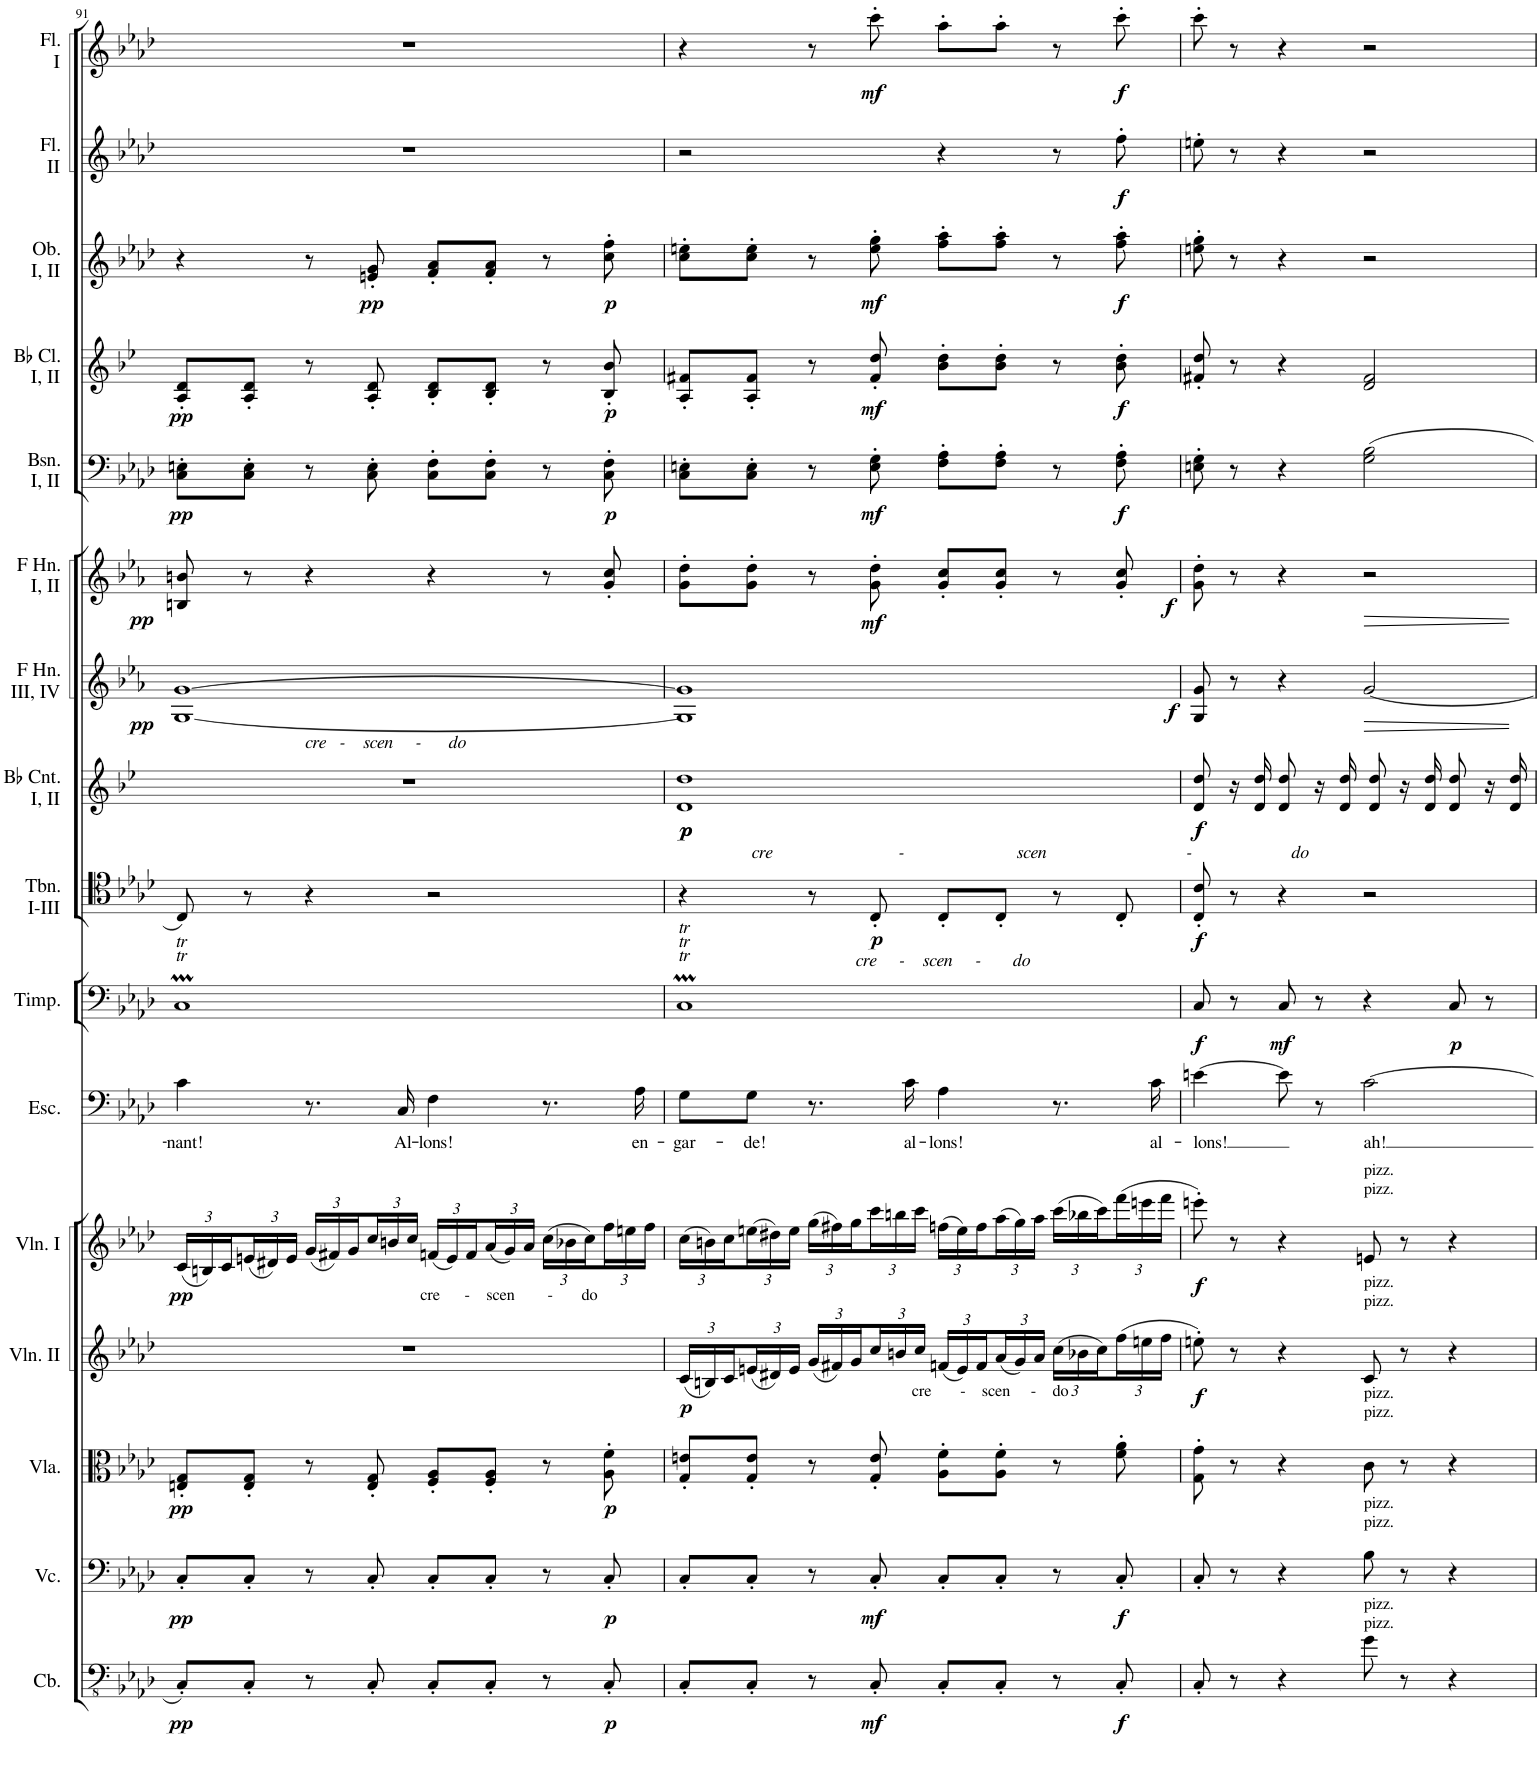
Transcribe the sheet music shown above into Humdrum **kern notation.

**kern	**dynam	**kern	**dynam	**kern	**dynam	**kern	**dynam	**kern	**dynam	**kern	**text	**kern	**dynam	**kern	**text	**dynam	**kern	**dynam	**kern	**dynam	**kern	**dynam	**kern	**dynam	**kern	**dynam	**kern	**dynam	**kern	**dynam	**kern	**dynam
*part16	*part16	*part15	*part15	*part14	*part14	*part13	*part13	*part12	*part12	*part11	*part11	*part10	*part10	*part9	*part9	*part9	*part8	*part8	*part7	*part7	*part6	*part6	*part5	*part5	*part4	*part4	*part3	*part3	*part2	*part2	*part1	*part1
*staff16	*staff16	*staff15	*staff15	*staff14	*staff14	*staff13	*staff13	*staff12	*staff12	*staff11	*staff11	*staff10	*staff10	*staff9	*staff9	*staff9	*staff8	*staff8	*staff7	*staff7	*staff6	*staff6	*staff5	*staff5	*staff4	*staff4	*staff3	*staff3	*staff2	*staff2	*staff1	*staff1
*I"Contrabass	*	*I"Violoncello	*	*I"Viola	*	*I"Violin II	*	*I"Violin I	*	*I"Escamillo	*	*I"Timpani	*	*I"Trombone I, II, III	*	*	*I"Bb Cornet I, II	*	*I"Horn in F III, IV	*	*I"Horn in F I, II	*	*I"Bassoon I, II	*	*I"Bb Clarinet I, II	*	*I"Oboe I, II	*	*I"Flute II	*	*I"Flute I	*
*I'Cb.	*	*I'Vc.	*	*I'Vla.	*	*I'Vln. II	*	*I'Vln. I	*	*I'Esc.	*	*I'Timp.	*	*I'Tbn. I-III	*	*	*I'Bb Cnt. I, II	*	*	*	*	*	*I'Bsn. I, II	*	*I'Bb Cl. I, II	*	*I'Ob. I, II	*	*I'Fl. II	*	*I'Fl. I	*
!!LO:PB:g=z
*clefFv4	*	*clefF4	*	*clefC3	*	*clefG2	*	*clefG2	*	*clefF4	*	*clefF4	*	*clefC4	*	*	*clefG2	*	*clefG2	*	*clefG2	*	*clefF4	*	*clefG2	*	*clefG2	*	*clefG2	*	*clefG2	*
*	*	*	*	*	*	*	*	*	*	*	*	*	*	*	*	*	*Trd1c2	*	*Trd4c7	*	*Trd4c7	*	*	*	*Trd1c2	*	*	*	*	*	*	*
*k[b-e-a-d-]	*	*k[b-e-a-d-]	*	*k[b-e-a-d-]	*	*k[b-e-a-d-]	*	*k[b-e-a-d-]	*	*k[b-e-a-d-]	*	*k[b-e-a-d-]	*	*k[b-e-a-d-]	*	*	*k[b-e-]	*	*k[b-e-a-]	*	*k[b-e-a-]	*	*k[b-e-a-d-]	*	*k[b-e-]	*	*k[b-e-a-d-]	*	*k[b-e-a-d-]	*	*k[b-e-a-d-]	*
*M4/4	*	*M4/4	*	*M4/4	*	*M4/4	*	*M4/4	*	*M4/4	*	*M4/4	*	*M4/4	*	*	*M4/4	*	*M4/4	*	*M4/4	*	*M4/4	*	*M4/4	*	*M4/4	*	*M4/4	*	*M4/4	*
*met(c)	*	*met(c)	*	*met(c)	*	*met(c)	*	*met(c)	*	*met(c)	*	*met(c)	*	*met(c)	*	*	*met(c)	*	*met(c)	*	*met(c)	*	*met(c)	*	*met(c)	*	*met(c)	*	*met(c)	*	*met(c)	*
*	*	*	*	*	*	*	*	*Xbrackettup	*	*	*	*	*	*	*	*	*	*	*	*	*	*	*	*	*	*	*	*	*	*	*	*
=91	=91	=91	=91	=91	=91	=91	=91	=91	=91	=91	=91	=91	=91	=91	=91	=91	=91	=91	=91	=91	=91	=91	=91	=91	=91	=91	=91	=91	=91	=91	=91	=91
!	!	!	!	!	!	!	!	!	!	!	!	!LO:TX:a:i:t=tr	!	!	!	!	!	!	!	!	!	!	!	!	!	!	!	!	!	!	!	!
!	!	!	!	!	!	!	!	!	!	!	!	!LO:TX:a:i:t=tr	!	!	!	!	!	!	!	!	!	!	!	!	!	!	!	!	!	!	!	!
!	!LO:DY:b	!	!LO:DY:b	!	!LO:DY:b	!	!	!	!LO:DY:b	!	!LO:LY:b	!	!	!	!	!	!	!	!	!LO:DY:b	!	!LO:DY:b	!	!LO:DY:b	!	!LO:DY:b	!	!	!	!	!	!
*	*	*	*	*	*	*	*	*	*	*	*	*^	*	*	*	*	*	*	*^	*	*	*	*	*	*	*	*	*	*	*	*	*
*	*	*	*	*	*	*	*	*	*	*	*	*tremolo	*	*	*	*	*	*	*	*	*	*	*	*	*	*	*	*	*	*	*	*	*	*
8CC'/L	pp	8C'/L	pp	8En/' 8G/'L	pp	1r	.	(24c/LL	pp	4c\	-nant!	1Cm	32C!LLL	.	8C/	.	.	1r	.	[1G [1g	4ryy	pp	8Bn/ 8bn/	pp	8C\' 8En\'L	pp	8A/' 8d/'L	pp	4r	.	1r	.	1r	.
.	.	.	.	.	.	.	.	.	.	.	.	.	32C!	.	.	.	.	.	.	.	.	.	.	.	.	.	.	.	.	.	.	.	.	.
.	.	.	.	.	.	.	.	24Bn/)	.	.	.	.	.	.	.	.	.	.	.	.	.	.	.	.	.	.	.	.	.	.	.	.	.	.
.	.	.	.	.	.	.	.	.	.	.	.	.	32C!	.	.	.	.	.	.	.	.	.	.	.	.	.	.	.	.	.	.	.	.	.
.	.	.	.	.	.	.	.	24c/	.	.	.	.	.	.	.	.	.	.	.	.	.	.	.	.	.	.	.	.	.	.	.	.	.	.
.	.	.	.	.	.	.	.	.	.	.	.	.	32C!	.	.	.	.	.	.	.	.	.	.	.	.	.	.	.	.	.	.	.	.	.
8CC'/J	.	8C'/J	.	8E/' 8G/'J	.	.	.	(24en/	.	.	.	.	32C!	.	8r	.	.	.	.	.	.	.	8r	.	8C\' 8E\'J	.	8A/' 8d/'J	.	.	.	.	.	.	.
.	.	.	.	.	.	.	.	.	.	.	.	.	32C!	.	.	.	.	.	.	.	.	.	.	.	.	.	.	.	.	.	.	.	.	.
.	.	.	.	.	.	.	.	24d#X/)	.	.	.	.	.	.	.	.	.	.	.	.	.	.	.	.	.	.	.	.	.	.	.	.	.	.
.	.	.	.	.	.	.	.	.	.	.	.	.	32C!	.	.	.	.	.	.	.	.	.	.	.	.	.	.	.	.	.	.	.	.	.
.	.	.	.	.	.	.	.	24e/JJ	.	.	.	.	.	.	.	.	.	.	.	.	.	.	.	.	.	.	.	.	.	.	.	.	.	.
.	.	.	.	.	.	.	.	.	.	.	.	.	32C!	.	.	.	.	.	.	.	.	.	.	.	.	.	.	.	.	.	.	.	.	.
!	!	!	!	!	!	!	!	!	!	!	!	!	!	!	!	!	!	!	!	!	!LO:TX:b:i:t=cre   -    scen     -      do	!	!	!	!	!	!	!	!	!	!	!	!	!
8r	.	8r	.	8r	.	.	.	(24g/LL	.	8.r	.	.	32C!	.	4r	.	.	.	.	.	2.ryy	.	4r	.	8r	.	8r	.	8r	.	.	.	.	.
.	.	.	.	.	.	.	.	.	.	.	.	.	32C!	.	.	.	.	.	.	.	.	.	.	.	.	.	.	.	.	.	.	.	.	.
.	.	.	.	.	.	.	.	24f#X/)	.	.	.	.	.	.	.	.	.	.	.	.	.	.	.	.	.	.	.	.	.	.	.	.	.	.
.	.	.	.	.	.	.	.	.	.	.	.	.	32C!	.	.	.	.	.	.	.	.	.	.	.	.	.	.	.	.	.	.	.	.	.
.	.	.	.	.	.	.	.	24g/	.	.	.	.	.	.	.	.	.	.	.	.	.	.	.	.	.	.	.	.	.	.	.	.	.	.
.	.	.	.	.	.	.	.	.	.	.	.	.	32C!	.	.	.	.	.	.	.	.	.	.	.	.	.	.	.	.	.	.	.	.	.
!	!	!	!	!	!	!	!	!	!	!	!	!	!	!	!	!	!	!	!	!	!	!	!	!	!	!	!	!	!	!LO:DY:b	!	!	!	!
8CC'/	.	8C'/	.	8E/' 8G/'	.	.	.	24cc/	.	.	.	.	32C!	.	.	.	.	.	.	.	.	.	.	.	8C\' 8E\'	.	8A/' 8d/'	.	8en/' 8g/'	pp	.	.	.	.
.	.	.	.	.	.	.	.	.	.	.	.	.	32C!	.	.	.	.	.	.	.	.	.	.	.	.	.	.	.	.	.	.	.	.	.
.	.	.	.	.	.	.	.	24bn/	.	.	.	.	.	.	.	.	.	.	.	.	.	.	.	.	.	.	.	.	.	.	.	.	.	.
!	!	!	!	!	!	!	!	!	!	!	!LO:LY:b	!	!	!	!	!	!	!	!	!	!	!	!	!	!	!	!	!	!	!	!	!	!	!
.	.	.	.	.	.	.	.	.	.	16C/	Al-	.	32C!	.	.	.	.	.	.	.	.	.	.	.	.	.	.	.	.	.	.	.	.	.
.	.	.	.	.	.	.	.	24cc/JJ	.	.	.	.	.	.	.	.	.	.	.	.	.	.	.	.	.	.	.	.	.	.	.	.	.	.
.	.	.	.	.	.	.	.	.	.	.	.	.	32C!JJJ	.	.	.	.	.	.	.	.	.	.	.	.	.	.	.	.	.	.	.	.	.
!	!	!	!	!	!	!	!	!LO:TX:b:t=cre      -    scen        -       do	!	!	!	!	!	!	!	!	!	!	!	!	!	!	!	!	!	!	!	!	!	!	!	!	!	!
!	!	!	!	!	!	!	!	!	!	!	!LO:LY:b	!	!	!	!	!	!	!	!	!	!	!	!	!	!	!	!	!	!	!	!	!	!	!
8CC'/L	.	8C'/L	.	8F/' 8A-/'L	.	.	.	(24fn/LL	.	4F\	-lons!	.	32C!LLL	.	2r	.	.	.	.	.	.	.	4r	.	8C\' 8F\'L	.	8B-/' 8d/'L	.	8f/' 8a-/'L	.	.	.	.	.
.	.	.	.	.	.	.	.	.	.	.	.	.	32C!	.	.	.	.	.	.	.	.	.	.	.	.	.	.	.	.	.	.	.	.	.
.	.	.	.	.	.	.	.	24e/)	.	.	.	.	.	.	.	.	.	.	.	.	.	.	.	.	.	.	.	.	.	.	.	.	.	.
.	.	.	.	.	.	.	.	.	.	.	.	.	32C!	.	.	.	.	.	.	.	.	.	.	.	.	.	.	.	.	.	.	.	.	.
.	.	.	.	.	.	.	.	24f/	.	.	.	.	.	.	.	.	.	.	.	.	.	.	.	.	.	.	.	.	.	.	.	.	.	.
.	.	.	.	.	.	.	.	.	.	.	.	.	32C!	.	.	.	.	.	.	.	.	.	.	.	.	.	.	.	.	.	.	.	.	.
8CC'/J	.	8C'/J	.	8F/' 8A-/'J	.	.	.	(24a-/	.	.	.	.	32C!	.	.	.	.	.	.	.	.	.	.	.	8C\' 8F\'J	.	8B-/' 8d/'J	.	8f/' 8a-/'J	.	.	.	.	.
.	.	.	.	.	.	.	.	.	.	.	.	.	32C!	.	.	.	.	.	.	.	.	.	.	.	.	.	.	.	.	.	.	.	.	.
.	.	.	.	.	.	.	.	24g/)	.	.	.	.	.	.	.	.	.	.	.	.	.	.	.	.	.	.	.	.	.	.	.	.	.	.
.	.	.	.	.	.	.	.	.	.	.	.	.	32C!	.	.	.	.	.	.	.	.	.	.	.	.	.	.	.	.	.	.	.	.	.
.	.	.	.	.	.	.	.	24a-/JJ	.	.	.	.	.	.	.	.	.	.	.	.	.	.	.	.	.	.	.	.	.	.	.	.	.	.
.	.	.	.	.	.	.	.	.	.	.	.	.	32C!	.	.	.	.	.	.	.	.	.	.	.	.	.	.	.	.	.	.	.	.	.
8r	.	8r	.	8r	.	.	.	(24cc\LL	.	8.r	.	.	32C!	.	.	.	.	.	.	.	.	.	8r	.	8r	.	8r	.	8r	.	.	.	.	.
.	.	.	.	.	.	.	.	.	.	.	.	.	32C!	.	.	.	.	.	.	.	.	.	.	.	.	.	.	.	.	.	.	.	.	.
.	.	.	.	.	.	.	.	24b-X\	.	.	.	.	.	.	.	.	.	.	.	.	.	.	.	.	.	.	.	.	.	.	.	.	.	.
.	.	.	.	.	.	.	.	.	.	.	.	.	32C!	.	.	.	.	.	.	.	.	.	.	.	.	.	.	.	.	.	.	.	.	.
.	.	.	.	.	.	.	.	24cc\)	.	.	.	.	.	.	.	.	.	.	.	.	.	.	.	.	.	.	.	.	.	.	.	.	.	.
.	.	.	.	.	.	.	.	.	.	.	.	.	32C!	.	.	.	.	.	.	.	.	.	.	.	.	.	.	.	.	.	.	.	.	.
!	!LO:DY:b	!	!LO:DY:b	!	!LO:DY:b	!	!	!	!	!	!	!	!	!	!	!	!	!	!	!	!	!	!	!	!	!LO:DY:b	!	!LO:DY:b	!	!LO:DY:b	!	!	!	!
8CC'/	p	8C'/	p	8A-\' 8f\'	p	.	.	24ff\	.	.	.	.	32C!	.	.	.	.	.	.	.	.	.	8g/' 8cc/'	.	8C\' 8F\'	p	8B-/' 8b-/'	p	8cc\' 8ff\'	p	.	.	.	.
.	.	.	.	.	.	.	.	.	.	.	.	.	32C!	.	.	.	.	.	.	.	.	.	.	.	.	.	.	.	.	.	.	.	.	.
.	.	.	.	.	.	.	.	24een\	.	.	.	.	.	.	.	.	.	.	.	.	.	.	.	.	.	.	.	.	.	.	.	.	.	.
!	!	!	!	!	!	!	!	!	!	!	!LO:LY:b	!	!	!	!	!	!	!	!	!	!	!	!	!	!	!	!	!	!	!	!	!	!	!
.	.	.	.	.	.	.	.	.	.	16A-\	en-	.	32C!	.	.	.	.	.	.	.	.	.	.	.	.	.	.	.	.	.	.	.	.	.
.	.	.	.	.	.	.	.	24ff\JJ	.	.	.	.	.	.	.	.	.	.	.	.	.	.	.	.	.	.	.	.	.	.	.	.	.	.
.	.	.	.	.	.	.	.	.	.	.	.	.	32C!JJJ	.	.	.	.	.	.	.	.	.	.	.	.	.	.	.	.	.	.	.	.	.
*	*	*	*	*	*	*	*	*	*	*	*	*	*	*	*	*	*	*	*	*v	*v	*	*	*	*	*	*	*	*	*	*	*	*	*
=92	=92	=92	=92	=92	=92	=92	=92	=92	=92	=92	=92	=92	=92	=92	=92	=92	=92	=92	=92	=92	=92	=92	=92	=92	=92	=92	=92	=92	=92	=92	=92	=92	=92
*	*	*	*	*	*	*Xbrackettup	*	*	*	*	*	*	*	*	*	*	*	*	*	*	*	*	*	*	*	*	*	*	*	*	*	*	*
*	*	*	*	*	*	*	*	*	*	*	*	*	*	*	*	*	*	*	*	*^	*	*	*	*	*	*	*	*	*	*	*	*	*
!	!	!	!	!	!	!	!	!	!	!	!	!	!	!	!	!	!	!LO:TX:b:i:t=cre                            -                         scen                               -                      do	!	!	!	!	!	!	!	!	!	!	!	!	!	!	!	!
!	!	!	!	!	!	!	!	!	!	!	!	!LO:TX:a:i:t=tr	!	!	!	!	!	!	!	!	!	!	!	!	!	!	!	!	!	!	!	!	!	!
!	!	!	!	!	!	!	!	!	!	!	!	!LO:TX:a:i:t=tr	!	!	!	!	!	!	!	!	!	!	!	!	!	!	!	!	!	!	!	!	!	!
!	!	!	!	!	!	!	!	!	!	!	!	!LO:TX:a:i:t=tr	!	!	!	!	!	!	!	!	!	!	!	!	!	!	!	!	!	!	!	!	!	!
!	!	!	!	!	!	!	!LO:DY:b	!	!	!	!LO:LY:b	!	!	!	!	!	!	!	!LO:DY:b	!	!	!	!	!	!	!	!	!	!	!	!	!	!	!
!	!	!	!	!	!	!	!	!	!	!	!	!	!	!	!	!	!	!	!LO:DY:n=1:b	!	!	!	!	!	!	!	!	!	!	!	!	!	!	!
*	*	*	*	*	*	*	*	*	*	*	*	*	*	*	*	*	*	*	*	*v	*v	*	*	*	*	*	*	*	*	*	*	*	*	*
8CC'/L	.	8C'/L	.	8G/' 8en/'L	.	(24c/LL	p	(24cc\LL	.	8G\L	-gar-	1Cm	32C!LLL	.	4r	.	.	1d 1dd	p p	1G] 1g]	.	8g\' 8dd\'L	.	8C\' 8En\'L	.	8A/' 8f#X/'L	.	8cc\' 8een\'L	.	2r	.	4r	.
.	.	.	.	.	.	.	.	.	.	.	.	.	32C!	.	.	.	.	.	.	.	.	.	.	.	.	.	.	.	.	.	.	.	.
.	.	.	.	.	.	24Bn/)	.	24bn\)	.	.	.	.	.	.	.	.	.	.	.	.	.	.	.	.	.	.	.	.	.	.	.	.	.
.	.	.	.	.	.	.	.	.	.	.	.	.	32C!	.	.	.	.	.	.	.	.	.	.	.	.	.	.	.	.	.	.	.	.
.	.	.	.	.	.	24c/	.	24cc\	.	.	.	.	.	.	.	.	.	.	.	.	.	.	.	.	.	.	.	.	.	.	.	.	.
.	.	.	.	.	.	.	.	.	.	.	.	.	32C!	.	.	.	.	.	.	.	.	.	.	.	.	.	.	.	.	.	.	.	.
!	!	!	!	!	!	!	!	!	!	!	!LO:LY:b	!	!	!	!	!	!	!	!	!	!	!	!	!	!	!	!	!	!	!	!	!	!
8CC'/J	.	8C'/J	.	8G/' 8e/'J	.	(24en/	.	(24een\	.	8G\J	-de!	.	32C!	.	.	.	.	.	.	.	.	8g\' 8dd\'J	.	8C\' 8E\'J	.	8A/' 8f#/'J	.	8cc\' 8ee\'J	.	.	.	.	.
.	.	.	.	.	.	.	.	.	.	.	.	.	32C!	.	.	.	.	.	.	.	.	.	.	.	.	.	.	.	.	.	.	.	.
.	.	.	.	.	.	24d#X/)	.	24dd#X\)	.	.	.	.	.	.	.	.	.	.	.	.	.	.	.	.	.	.	.	.	.	.	.	.	.
.	.	.	.	.	.	.	.	.	.	.	.	.	32C!	.	.	.	.	.	.	.	.	.	.	.	.	.	.	.	.	.	.	.	.
.	.	.	.	.	.	24e/JJ	.	24ee\JJ	.	.	.	.	.	.	.	.	.	.	.	.	.	.	.	.	.	.	.	.	.	.	.	.	.
.	.	.	.	.	.	.	.	.	.	.	.	.	32C!	.	.	.	.	.	.	.	.	.	.	.	.	.	.	.	.	.	.	.	.
8r	.	8r	.	8r	.	(24g/LL	.	(24gg\LL	.	8.r	.	.	32C!	.	8r	.	.	.	.	.	.	8r	.	8r	.	8r	.	8r	.	.	.	8r	.
.	.	.	.	.	.	.	.	.	.	.	.	.	32C!	.	.	.	.	.	.	.	.	.	.	.	.	.	.	.	.	.	.	.	.
.	.	.	.	.	.	24f#X/)	.	24ff#X\)	.	.	.	.	.	.	.	.	.	.	.	.	.	.	.	.	.	.	.	.	.	.	.	.	.
.	.	.	.	.	.	.	.	.	.	.	.	.	32C!	.	.	.	.	.	.	.	.	.	.	.	.	.	.	.	.	.	.	.	.
.	.	.	.	.	.	24g/	.	24gg\	.	.	.	.	.	.	.	.	.	.	.	.	.	.	.	.	.	.	.	.	.	.	.	.	.
.	.	.	.	.	.	.	.	.	.	.	.	.	32C!	.	.	.	.	.	.	.	.	.	.	.	.	.	.	.	.	.	.	.	.
!	!LO:DY:b	!	!LO:DY:b	!	!	!	!	!	!	!	!	!	!	!	!	!	!LO:DY:b	!	!	!	!	!	!LO:DY:b	!	!LO:DY:b	!	!LO:DY:b	!	!LO:DY:b	!	!	!	!LO:DY:b
8CC'/	mf	8C'/	mf	8G/' 8e/'	.	24cc/	.	24ccc\	.	.	.	.	32C!	.	8C'/	.	p	.	.	.	.	8g\' 8dd\'	mf	8E\' 8G\'	mf	8f#/' 8dd/'	mf	8ee\' 8gg\'	mf	.	.	8ccc'\	mf
.	.	.	.	.	.	.	.	.	.	.	.	.	32C!	.	.	.	.	.	.	.	.	.	.	.	.	.	.	.	.	.	.	.	.
.	.	.	.	.	.	24bn/	.	24bbn\	.	.	.	.	.	.	.	.	.	.	.	.	.	.	.	.	.	.	.	.	.	.	.	.	.
!	!	!	!	!	!	!	!	!	!	!	!LO:LY:b	!	!	!	!	!	!	!	!	!	!	!	!	!	!	!	!	!	!	!	!	!	!
.	.	.	.	.	.	.	.	.	.	16c\	al-	.	32C!	.	.	.	.	.	.	.	.	.	.	.	.	.	.	.	.	.	.	.	.
!	!	!	!	!	!	!LO:TX:b:t=cre       -    scen     -    do	!	!	!	!	!	!	!	!	!	!	!	!	!	!	!	!	!	!	!	!	!	!	!	!	!	!	!
.	.	.	.	.	.	24cc/JJ	.	24ccc\JJ	.	.	.	.	.	.	.	.	.	.	.	.	.	.	.	.	.	.	.	.	.	.	.	.	.
.	.	.	.	.	.	.	.	.	.	.	.	.	32C!JJJ	.	.	.	.	.	.	.	.	.	.	.	.	.	.	.	.	.	.	.	.
!	!	!	!	!	!	!	!	!	!	!	!LO:LY:b	!	!	!	!	!LO:LY:b	!	!	!	!	!	!	!	!	!	!	!	!	!	!	!	!	!
8CC'/L	.	8C'/L	.	8A-\' 8f\'L	.	(24fn/LL	.	(24ffn\LL	.	4A-\	-lons!	.	32C!LLL	.	8C'/L	cre - scen - do	.	.	.	.	.	8g/' 8cc/'L	.	8F\' 8A-\'L	.	8b-\' 8dd\'L	.	8ff\' 8aa-\'L	.	4r	.	8aa-'\L	.
.	.	.	.	.	.	.	.	.	.	.	.	.	32C!	.	.	.	.	.	.	.	.	.	.	.	.	.	.	.	.	.	.	.	.
.	.	.	.	.	.	24e/)	.	24ee\)	.	.	.	.	.	.	.	.	.	.	.	.	.	.	.	.	.	.	.	.	.	.	.	.	.
.	.	.	.	.	.	.	.	.	.	.	.	.	32C!	.	.	.	.	.	.	.	.	.	.	.	.	.	.	.	.	.	.	.	.
.	.	.	.	.	.	24f/	.	24ff\	.	.	.	.	.	.	.	.	.	.	.	.	.	.	.	.	.	.	.	.	.	.	.	.	.
.	.	.	.	.	.	.	.	.	.	.	.	.	32C!	.	.	.	.	.	.	.	.	.	.	.	.	.	.	.	.	.	.	.	.
8CC'/J	.	8C'/J	.	8A-\' 8f\'J	.	(24a-/	.	(24aa-\	.	.	.	.	32C!	.	8C'/J	.	.	.	.	.	.	8g/' 8cc/'J	.	8F\' 8A-\'J	.	8b-\' 8dd\'J	.	8ff\' 8aa-\'J	.	.	.	8aa-'\J	.
.	.	.	.	.	.	.	.	.	.	.	.	.	32C!	.	.	.	.	.	.	.	.	.	.	.	.	.	.	.	.	.	.	.	.
.	.	.	.	.	.	24g/)	.	24gg\)	.	.	.	.	.	.	.	.	.	.	.	.	.	.	.	.	.	.	.	.	.	.	.	.	.
.	.	.	.	.	.	.	.	.	.	.	.	.	32C!	.	.	.	.	.	.	.	.	.	.	.	.	.	.	.	.	.	.	.	.
.	.	.	.	.	.	24a-/JJ	.	24aa-\JJ	.	.	.	.	.	.	.	.	.	.	.	.	.	.	.	.	.	.	.	.	.	.	.	.	.
.	.	.	.	.	.	.	.	.	.	.	.	.	32C!	.	.	.	.	.	.	.	.	.	.	.	.	.	.	.	.	.	.	.	.
8r	.	8r	.	8r	.	(24cc\LL	.	(24ccc\LL	.	8.r	.	.	32C!	.	8r	.	.	.	.	.	.	8r	.	8r	.	8r	.	8r	.	8r	.	8r	.
.	.	.	.	.	.	.	.	.	.	.	.	.	32C!	.	.	.	.	.	.	.	.	.	.	.	.	.	.	.	.	.	.	.	.
.	.	.	.	.	.	24b-X\	.	24bb-X\	.	.	.	.	.	.	.	.	.	.	.	.	.	.	.	.	.	.	.	.	.	.	.	.	.
.	.	.	.	.	.	.	.	.	.	.	.	.	32C!	.	.	.	.	.	.	.	.	.	.	.	.	.	.	.	.	.	.	.	.
.	.	.	.	.	.	24cc\)	.	24ccc\)	.	.	.	.	.	.	.	.	.	.	.	.	.	.	.	.	.	.	.	.	.	.	.	.	.
.	.	.	.	.	.	.	.	.	.	.	.	.	32C!	.	.	.	.	.	.	.	.	.	.	.	.	.	.	.	.	.	.	.	.
!	!LO:DY:b	!	!LO:DY:b	!	!	!	!	!	!	!	!	!	!	!	!	!	!	!	!	!	!	!	!	!	!LO:DY:b	!	!LO:DY:b	!	!LO:DY:b	!	!LO:DY:b	!	!LO:DY:b
8CC'/	f	8C'/	f	8f\' 8a-\'	.	(24ff\	.	(24fff\	.	.	.	.	32C!	.	8C'/	.	.	.	.	.	.	8g/' 8cc/'	.	8F\' 8A-\'	f	8b-\' 8dd\'	f	8ff\' 8aa-\'	f	8ff'\	f	8ccc'\	f
.	.	.	.	.	.	.	.	.	.	.	.	.	32C!	.	.	.	.	.	.	.	.	.	.	.	.	.	.	.	.	.	.	.	.
.	.	.	.	.	.	24een\	.	24eeen\	.	.	.	.	.	.	.	.	.	.	.	.	.	.	.	.	.	.	.	.	.	.	.	.	.
!	!	!	!	!	!	!	!	!	!	!	!LO:LY:b	!	!	!	!	!	!	!	!	!	!	!	!	!	!	!	!	!	!	!	!	!	!
.	.	.	.	.	.	.	.	.	.	16c\	al-	.	32C!	.	.	.	.	.	.	.	.	.	.	.	.	.	.	.	.	.	.	.	.
.	.	.	.	.	.	24ff\JJ	.	24fff\JJ	.	.	.	.	.	.	.	.	.	.	.	.	.	.	.	.	.	.	.	.	.	.	.	.	.
.	.	.	.	.	.	.	.	.	.	.	.	.	32C!JJJ	.	.	.	.	.	.	.	.	.	.	.	.	.	.	.	.	.	.	.	.
*	*	*	*	*	*	*	*	*	*	*	*	*Xtremolo	*	*	*	*	*	*	*	*	*	*	*	*	*	*	*	*	*	*	*	*	*
*	*	*	*	*	*	*	*	*	*	*	*	*v	*v	*	*	*	*	*	*	*	*	*	*	*	*	*	*	*	*	*	*	*	*
=93	=93	=93	=93	=93	=93	=93	=93	=93	=93	=93	=93	=93	=93	=93	=93	=93	=93	=93	=93	=93	=93	=93	=93	=93	=93	=93	=93	=93	=93	=93	=93	=93
!	!	!	!	!	!	!	!LO:DY:b	!	!LO:DY:b	!	!LO:LY:b	!	!LO:DY:b	!	!	!LO:DY:b	!	!LO:DY:b	!	!LO:DY:b	!	!LO:DY:b	!	!	!	!	!	!	!	!	!	!
8CC'/	.	8C'/	.	8G\' 8g\'	.	8een'\)	f	8eeen'\)	f	[4en\	-lons!	8C/	f	8C/' 8c/'	.	f	8d/ 8dd/	f	8G/ 8g/	f	8g\' 8dd\'	f	8En\' 8G\'	.	8f#X/' 8dd/'	.	8een\' 8gg\'	.	8een'\	.	8ccc'\	.
8r	.	8r	.	8r	.	8r	.	8r	.	.	.	8r	.	8r	.	.	16r	.	8r	.	8r	.	8r	.	8r	.	8r	.	8r	.	8r	.
.	.	.	.	.	.	.	.	.	.	.	.	.	.	.	.	.	16d/ 16dd/	.	.	.	.	.	.	.	.	.	.	.	.	.	.	.
!	!	!	!	!	!	!	!	!	!	!	!	!	!LO:DY:b	!	!	!	!	!	!	!	!	!	!	!	!	!	!	!	!	!	!	!
4r	.	4r	.	4r	.	4r	.	4r	.	8e\]	.	8C/	mf	4r	.	.	8d/ 8dd/	.	4r	.	4r	.	4r	.	4r	.	4r	.	4r	.	4r	.
.	.	.	.	.	.	.	.	.	.	8r	.	8r	.	.	.	.	16r	.	.	.	.	.	.	.	.	.	.	.	.	.	.	.
.	.	.	.	.	.	.	.	.	.	.	.	.	.	.	.	.	16d/ 16dd/	.	.	.	.	.	.	.	.	.	.	.	.	.	.	.
!	!	!	!	!	!	!	!	!LO:TX:a:t=pizz.	!	!	!	!	!	!	!	!	!	!	!	!	!	!	!	!	!	!	!	!	!	!	!	!
!	!	!	!	!	!	!	!	!LO:TX:a:t=pizz.	!	!	!	!	!	!	!	!	!	!	!	!	!	!	!	!	!	!	!	!	!	!	!	!
!	!	!	!	!	!	!LO:TX:a:t=pizz.	!	!	!	!	!	!	!	!	!	!	!	!	!	!	!	!	!	!	!	!	!	!	!	!	!	!
!	!	!	!	!	!	!LO:TX:a:t=pizz.	!	!	!	!	!	!	!	!	!	!	!	!	!	!	!	!	!	!	!	!	!	!	!	!	!	!
!	!	!	!	!LO:TX:a:t=pizz.	!	!	!	!	!	!	!	!	!	!	!	!	!	!	!	!	!	!	!	!	!	!	!	!	!	!	!	!
!	!	!	!	!LO:TX:a:t=pizz.	!	!	!	!	!	!	!	!	!	!	!	!	!	!	!	!	!	!	!	!	!	!	!	!	!	!	!	!
!	!	!LO:TX:a:t=pizz.	!	!	!	!	!	!	!	!	!	!	!	!	!	!	!	!	!	!	!	!	!	!	!	!	!	!	!	!	!	!
!	!	!LO:TX:a:t=pizz.	!	!	!	!	!	!	!	!	!	!	!	!	!	!	!	!	!	!	!	!	!	!	!	!	!	!	!	!	!	!
!LO:TX:a:t=pizz.	!	!	!	!	!	!	!	!	!	!	!	!	!	!	!	!	!	!	!	!	!	!	!	!	!	!	!	!	!	!	!	!
!LO:TX:a:t=pizz.	!	!	!	!	!	!	!	!	!	!	!	!	!	!	!	!	!	!	!	!	!	!	!	!	!	!	!	!	!	!	!	!
!	!	!	!	!	!	!	!	!	!	!	!LO:LY:b	!	!	!	!	!	!	!	!	!	!	!	!	!	!	!	!	!	!	!	!	!
8G\	.	8B-\	.	8c\	.	8c/	.	8en/	.	[2c\	ah!	4r	.	2r	.	.	8d/ 8dd/	.	[2g/	.	2r	.	2G\ 2B-\	.	2d/ 2f#/	.	2r	.	2r	.	2r	.
8r	.	8r	.	8r	.	8r	.	8r	.	.	.	.	.	.	.	.	16r	.	.	.	.	.	.	.	.	.	.	.	.	.	.	.
.	.	.	.	.	.	.	.	.	.	.	.	.	.	.	.	.	16d/ 16dd/	.	.	.	.	.	.	.	.	.	.	.	.	.	.	.
!	!	!	!	!	!	!	!	!	!	!	!	!	!LO:DY:b	!	!	!	!	!	!	!	!	!	!	!	!	!	!	!	!	!	!	!
4r	.	4r	.	4r	.	4r	.	4r	.	.	.	8C/	p	.	.	.	8d/ 8dd/	.	.	.	.	.	.	.	.	.	.	.	.	.	.	.
.	.	.	.	.	.	.	.	.	.	.	.	8r	.	.	.	.	16r	.	.	.	.	.	.	.	.	.	.	.	.	.	.	.
.	.	.	.	.	.	.	.	.	.	.	.	.	.	.	.	.	16d/ 16dd/	.	.	.	.	.	.	.	.	.	.	.	.	.	.	.
=	=	=	=	=	=	=	=	=	=	=	=	=	=	=	=	=	=	=	=	=	=	=	=	=	=	=	=	=	=	=	=	=
*-	*-	*-	*-	*-	*-	*-	*-	*-	*-	*-	*-	*-	*-	*-	*-	*-	*-	*-	*-	*-	*-	*-	*-	*-	*-	*-	*-	*-	*-	*-	*-	*-
